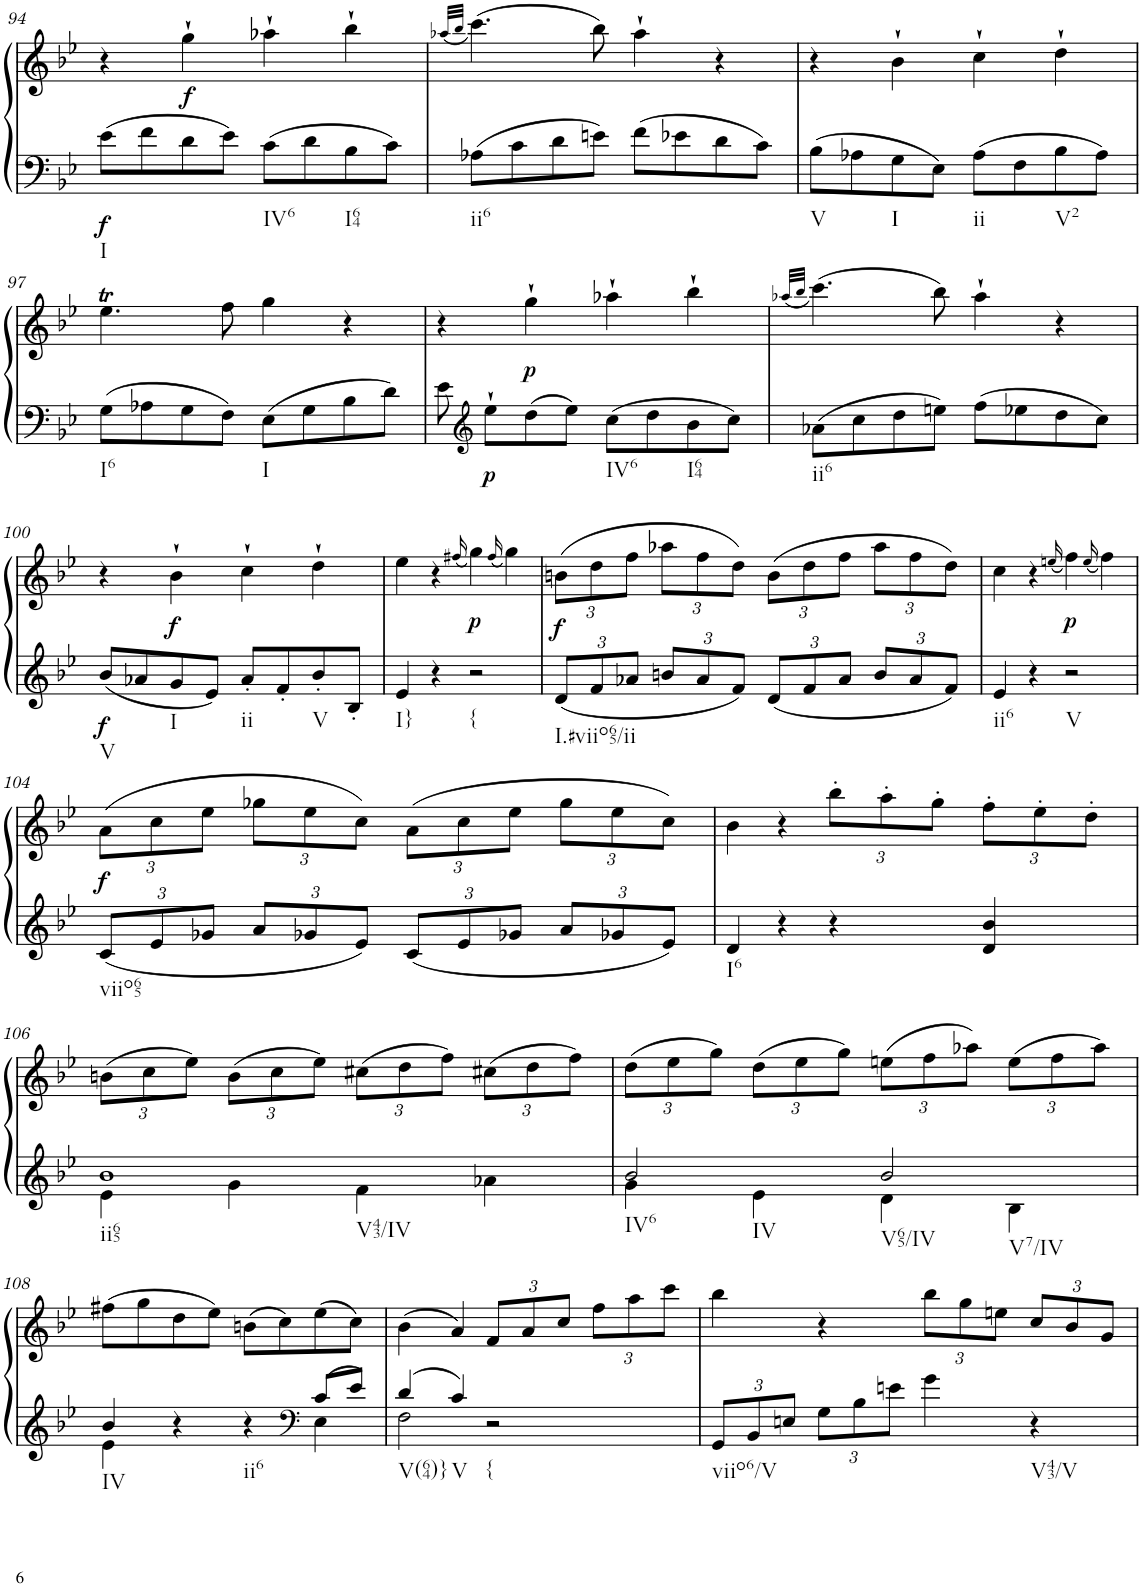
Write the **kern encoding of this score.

**kern	**kern	**dynam
*part1	*part1	*part1
*staff2	*staff1	*staff1/2
*I"Klavier linke Hand	*	*
!!LO:PB:g=z
*clefF4	*clefG2	*
*k[b-e-]	*k[b-e-]	*
*M2/2	*M2/2	*
*met(c|)	*met(c|)	*
=94	=94	=94
!LO:TX:b:t=I	!	!
!	!	!LO:DY:b=2
8e-\L	4r	f
8f\	.	.
!	!	!LO:DY:b
8d\	4gg`\	f
8e-\J	.	.
!LO:TX:b:t=IV6	!	!
8c\L	4aa-X`\	.
8d\	.	.
!LO:TX:b:t=I64	!	!
8B-\	4bb-`\	.
8c\J	.	.
=95	=95	=95
.	(32qaa-X/LLL	.
.	32qbb-/JJJ	.
!LO:TX:b:t=ii6	!	!
8A-X\L	(4.ccc\)	.
8c\	.	.
8d\	.	.
8en\J	8bb-\)	.
8f\L	4aa-`\	.
8e-X\	.	.
8d\	4r	.
8c\J	.	.
=96	=96	=96
!LO:TX:b:t=V	!	!
8B-\L	4r	.
8A-X\	.	.
!LO:TX:b:t=I	!	!
8G\	4b-`\	.
8E-\J	.	.
!LO:TX:b:t=ii	!	!
8A-\L	4cc`\	.
8F\	.	.
!LO:TX:b:t=V2	!	!
8B-\	4dd`\	.
8A-\J	.	.
!!LO:LB:g=z
=97	=97	=97
!LO:TX:b:t=I6	!	!
8G\L	4.ee-T\	.
8A-X\	.	.
8G\	.	.
8F\J	8ff\	.
!LO:TX:b:t=I	!	!
8E-\L	4gg\	.
8G\	.	.
8B-\	4r	.
8d\J	.	.
=98	=98	=98
8e-\	4r	.
*clefG2	*	*
!	!	!LO:DY:b=2
8ee-`\L	.	p
!	!	!LO:DY:b
8dd\	4gg`\	p
8ee-\J	.	.
!LO:TX:b:t=IV6	!	!
8cc\L	4aa-X`\	.
8dd\	.	.
!LO:TX:b:t=I64	!	!
8b-\	4bb-`\	.
8cc\J	.	.
=99	=99	=99
.	(32qaa-X/LLL	.
.	32qbb-/JJJ	.
!LO:TX:b:t=ii6	!	!
8a-X\L	(4.ccc\)	.
8cc\	.	.
8dd\	.	.
8een\J	8bb-\)	.
8ff\L	4aa-`\	.
8ee-X\	.	.
8dd\	4r	.
8cc\J	.	.
!!LO:LB:g=z
=100	=100	=100
!LO:TX:b:t=V	!	!
!	!	!LO:DY:b=2
8b-/L	4r	f
8a-X/	.	.
!LO:TX:b:t=I	!	!
!	!	!LO:DY:b
8g/	4b-`\	f
8e-/J	.	.
!LO:TX:b:t=ii	!	!
8a-'/L	4cc`\	.
8f'/	.	.
!LO:TX:b:t=V	!	!
8b-'/	4dd`\	.
8B-'/J	.	.
=101	=101	=101
!LO:TX:b:t=I}	!	!
4e-/	4ee-\	.
4r	4r	.
.	(16qff#X/	.
!LO:TX:b:t={	!	!
!	!	!LO:DY:b
2r	4gg\)	p
.	(16qff#/	.
.	4gg\)	.
=102	=102	=102
*Xbrackettup	*Xbrackettup	*
!LO:TX:b:t=I.#viio65/ii	!	!
!	!	!LO:DY:b
12d/L	(12bn\L	f
12f/	12dd\	.
12a-X/J	12ff\J	.
12bn/L	12aa-X\L	.
12a-/	12ff\	.
12f/J	12dd\J)	.
12d/L	(12b\L	.
12f/	12dd\	.
12a-/J	12ff\J	.
12b/L	12aa-\L	.
12a-/	12ff\	.
12f/J	12dd\J)	.
=103	=103	=103
!LO:TX:b:t=ii6	!	!
4e-/	4cc\	.
4r	4r	.
.	(16qeen/	.
!LO:TX:b:t=V	!	!
!	!	!LO:DY:b
2r	4ff\)	p
.	(16qee/	.
.	4ff\)	.
!!LO:LB:g=z
=104	=104	=104
!LO:TX:b:t=viio65	!	!
!	!	!LO:DY:b
12c/L	(12a\L	f
12e-/	12cc\	.
12g-X/J	12ee-\J	.
12a/L	12gg-X\L	.
12g-X/	12ee-\	.
12e-/J	12cc\J)	.
12c/L	(12a\L	.
12e-/	12cc\	.
12g-X/J	12ee-\J	.
12a/L	12gg-\L	.
12g-X/	12ee-\	.
12e-/J	12cc\J)	.
=105	=105	=105
!LO:TX:b:t=I6	!	!
4d/	4b-\	.
4r	4r	.
4r	12bb-'\L	.
.	12aa'\	.
.	12gg'\J	.
4d/ 4b-/	12ff'\L	.
.	12ee-'\	.
.	12dd'\J	.
!!LO:LB:g=z
=106	=106	=106
*^	*	*
!LO:TX:b:t=ii65	!	!	!
!LO:TX:b:t=V43/IV	!	!	!
1b-	4e-\	(12bn\L	.
.	.	12cc\	.
.	.	12ee-\J)	.
.	4g\	(12b\L	.
.	.	12cc\	.
.	.	12ee-\J)	.
.	4f\	(12cc#X\L	.
.	.	12dd\	.
.	.	12ff\J)	.
.	4a-X\	(12cc#X\L	.
.	.	12dd\	.
.	.	12ff\J)	.
=107	=107	=107	=107
!LO:TX:b:t=IV6	!	!	!
!LO:TX:b:t=IV	!	!	!
2b-/	4g\	(12dd\L	.
.	.	12ee-\	.
.	.	12gg\J)	.
.	4e-\	(12dd\L	.
.	.	12ee-\	.
.	.	12gg\J)	.
!LO:TX:b:t=V65/IV	!	!	!
!LO:TX:b:t=V7/IV	!	!	!
2b-/	4d\	(12een\L	.
.	.	12ff\	.
.	.	12aa-X\J)	.
.	4B-\	(12ee\L	.
.	.	12ff\	.
.	.	12aa-\J)	.
!!LO:LB:g=z
=108	=108	=108	=108
!LO:TX:b:t=IV	!	!	!
4b-/	4e-\	(8ff#X\L	.
.	.	8gg\	.
4r	2ryy	8dd\	.
.	.	8ee-\J)	.
!LO:TX:b:t=ii6	!	!	!
4r	.	(8bn\L	.
.	.	8cc\)	.
*clefF4	*	*	*
8c/L	4E-\	(8ee-\	.
8e-/J	.	8cc\J)	.
=109	=109	=109	=109
!LO:TX:b:t=V(64)}	!	!	!
4d/	2F\	(4b-\	.
!LO:TX:b:t=V	!	!	!
4c/	.	4a/)	.
!LO:TX:b:t={	!	!	!
2r	2ryy	12f/L	.
.	.	12a/	.
.	.	12cc/J	.
.	.	12ff\L	.
.	.	12aa\	.
.	.	12ccc\J	.
*v	*v	*	*
=110	=110	=110
!LO:TX:b:t=viio6/V	!	!
12GG/L	4bb-\	.
12BB-/	.	.
12En/J	.	.
12G\L	4r	.
12B-\	.	.
12en\J	.	.
4g\	12bb-\L	.
.	12gg\	.
.	12een\J	.
!LO:TX:b:t=V43/V	!	!
4r	12cc/L	.
.	12b-/	.
.	12g/J	.
=	=	=
*-	*-	*-
